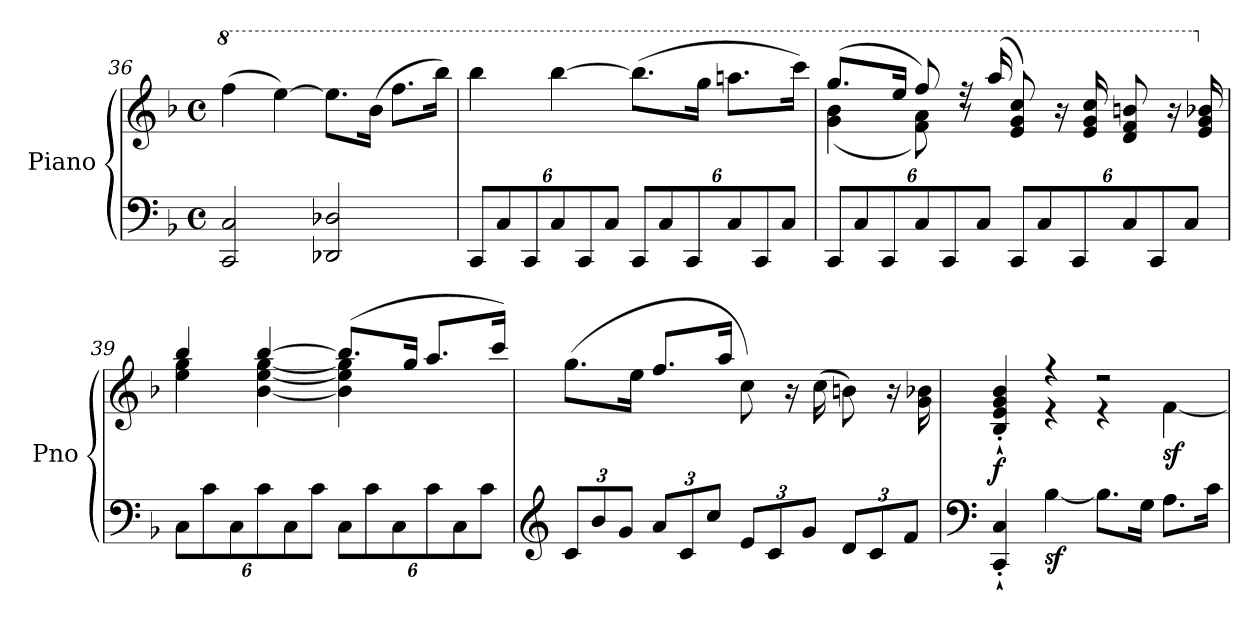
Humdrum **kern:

**kern	**kern	**dynam
*part1	*part1	*part1
*staff2	*staff1	*staff1/2
*I"Piano	*	*
*I'Pno	*	*
!!LO:PB:g=z
*clefF4	*clefG2	*
*k[b-]	*k[b-]	*
*M4/4	*M4/4	*
*met(c)	*met(c)	*
=36	=36	=36
*^	*	*
*	*	*8va	*
1ryy	2CC/ 2C/	(>4fff\	.
.	.	[4eee\)	.
.	2DD-X/ 2D-X/	8.eee\L]	.
.	.	(>16bb-\Jk	.
.	.	8.fff\L	.
.	.	16bbb-\Jk)	.
=37	=37	=37	=37
*	*Xbrackettup	*	*
!	!	!	!LO:DY:b
1ryy	12CC/L	4bbb-\	other-dynamics
.	12C/	.	.
.	12CC/	.	.
.	12C/	[4bbb-\	.
.	12CC/	.	.
.	12C/J	.	.
.	12CC/L	(>8.bbb-\L]	.
.	12C/	.	.
.	12CC/	.	.
.	.	16ggg\Jk	.
.	12C/	8.aaan\L	.
.	12CC/	.	.
.	12C/J	.	.
.	.	16cccc\Jk)	.
!!LO:PB:g=z
=38	=38	=38	=38
*	*	*^	*
*	*	*	*^	*
1ryy	12CC/L	4ryy	(<4gg\ 4bb-\	(>8.ggg/L	.
.	12C/	.	.	.	.
.	12CC/	.	.	.	.
.	.	.	.	16eee/Jk	.
.	12C/	8ryy	8ff\ 8aa\)	8fff/)	.
.	12CC/	.	.	.	.
.	.	16r	8r	16ryy	.
.	12C/J	.	.	.	.
.	.	16ryy	.	(>16aaa/	.
.	12CC/L	8ryy	2ryy	8ee/ 8gg/ 8ccc/)	.
.	12C/	.	.	.	.
.	.	16r	.	16ryy	.
.	12CC/	.	.	.	.
.	.	16ryy	.	16ee/ 16gg/ 16ccc/	.
.	12C/	8ryy	.	8dd/ 8ff/ 8bbn/	.
.	12CC/	.	.	.	.
.	.	16r	.	16ryy	.
.	12C/J	.	.	.	.
.	.	16ryy	.	16ee/ 16gg/ 16bb-X/	.
*	*	*v	*v	*v	*
=39	=39	=39	=39
*	*	*X8va	*
*	*	*^	*
1ryy	12C\L	4bb-/	4ee\ 4gg\	.
.	12c\	.	.	.
.	12C\	.	.	.
.	12c\	[4bb-/	[4b-\ [4ee\ [4gg\	.
.	12C\	.	.	.
.	12c\J	.	.	.
.	12C\L	(>8.bb-/L]	4b-\] 4ee\] 4gg\]	.
.	12c\	.	.	.
.	12C\	.	.	.
.	.	16gg/Jk	.	.
.	12c\	8.aa/L	4ryy	.
.	12C\	.	.	.
.	12c\J	.	.	.
.	.	16ccc/Jk)	.	.
!!LO:LB:g=z	!!
=40	=40	=40	=40	=40
*clefG2	*	*	*	*
1ryy	12c/L	(>8.gg\L	2ryy	.
.	12b-/	.	.	.
.	12g/J	.	.	.
.	.	16ee\Jk	.	.
.	12a/L	8.ff/L	.	.
.	12c/	.	.	.
.	12cc/J	.	.	.
.	.	16aa/Jk	.	.
.	12e/L	8ryy	8cc\)	.
.	12c/	.	.	.
.	.	16r	16ryy	.
.	12g/J	.	.	.
.	.	16ryy	(>16cc\	.
.	12d/L	8ryy	8bn\)	.
.	12c/	.	.	.
.	.	16r	16ryy	.
.	12f/J	.	.	.
.	.	16ryy	16g\ 16b-X\	.
!!LO:PB:g=z	!!
=41	=41	=41	=41	=41
*clefF4	*	*	*	*
!	!	!	!	!LO:DY:a=2
1ryy	4CC/'` 4C/'`	4B-/'` 4e/'` 4g/'` 4b-/'`	4ryy	f
!	!	!	!	!LO:DY:b=2
.	[4B-\	4r	4r	sf
.	8.B-\L]	2r	4r	.
.	16G\Jk	.	.	.
!	!	!	!	!LO:DY:b
.	8.A\L	.	[4f\	sf
.	16c\Jk	.	.	.
*v	*v	*	*	*
*	*v	*v	*
=	=	=
*-	*-	*-
